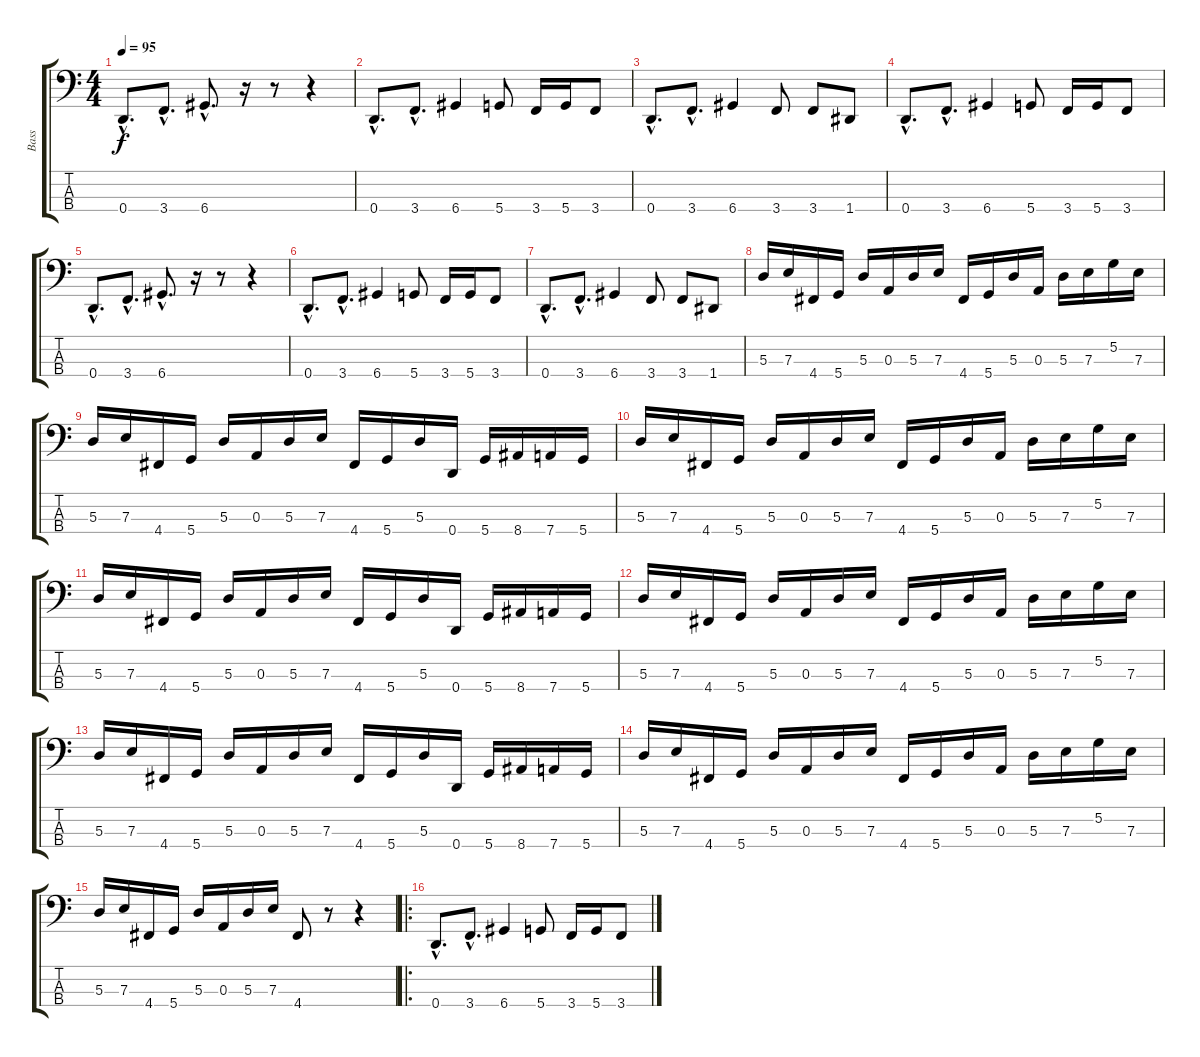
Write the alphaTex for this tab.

\track ("Bass" "Bass") {instrument electricbasspick}
\staff {score tabs}
\tuning (G2 D2 A1 D1) {hide}
\ts (4 4)
\tempo 95
\clef f4
\ks c
0.4{hac}.8{d dy f} 3.4{hac}.8{d} 6.4{hac}.8{d} r.16 r.8 r.4 |
0.4{hac}.8{d} 3.4{hac}.8{d} 6.4.4 5.4.8 3.4.16 5.4.16 3.4.8 |
0.4{hac}.8{d} 3.4{hac}.8{d} 6.4.4 3.4.8 3.4.8 1.4.8 |
0.4{hac}.8{d} 3.4{hac}.8{d} 6.4.4 5.4.8 3.4.16 5.4.16 3.4.8 |
0.4{hac}.8{d} 3.4{hac}.8{d} 6.4{hac}.8{d} r.16 r.8 r.4 |
0.4{hac}.8{d} 3.4{hac}.8{d} 6.4.4 5.4.8 3.4.16 5.4.16 3.4.8 |
0.4{hac}.8{d} 3.4{hac}.8{d} 6.4.4 3.4.8 3.4.8 1.4.8 |
5.3.16 7.3.16 4.4.16 5.4.16 5.3.16 0.3.16 5.3.16 7.3.16 4.4.16 5.4.16 5.3.16 0.3.16 5.3.16 7.3.16 5.2.16 7.3.16 |
5.3.16 7.3.16 4.4.16 5.4.16 5.3.16 0.3.16 5.3.16 7.3.16 4.4.16 5.4.16 5.3.16 0.4.16 5.4.16 8.4.16 7.4.16 5.4.16 |
5.3.16 7.3.16 4.4.16 5.4.16 5.3.16 0.3.16 5.3.16 7.3.16 4.4.16 5.4.16 5.3.16 0.3.16 5.3.16 7.3.16 5.2.16 7.3.16 |
5.3.16 7.3.16 4.4.16 5.4.16 5.3.16 0.3.16 5.3.16 7.3.16 4.4.16 5.4.16 5.3.16 0.4.16 5.4.16 8.4.16 7.4.16 5.4.16 |
5.3.16 7.3.16 4.4.16 5.4.16 5.3.16 0.3.16 5.3.16 7.3.16 4.4.16 5.4.16 5.3.16 0.3.16 5.3.16 7.3.16 5.2.16 7.3.16 |
5.3.16 7.3.16 4.4.16 5.4.16 5.3.16 0.3.16 5.3.16 7.3.16 4.4.16 5.4.16 5.3.16 0.4.16 5.4.16 8.4.16 7.4.16 5.4.16 |
5.3.16 7.3.16 4.4.16 5.4.16 5.3.16 0.3.16 5.3.16 7.3.16 4.4.16 5.4.16 5.3.16 0.3.16 5.3.16 7.3.16 5.2.16 7.3.16 |
5.3.16 7.3.16 4.4.16 5.4.16 5.3.16 0.3.16 5.3.16 7.3.16 4.4.8 r.8 r.4 |
\ro
0.4{hac}.8{d} 3.4{hac}.8{d} 6.4.4 5.4.8 3.4.16 5.4.16 3.4.8
